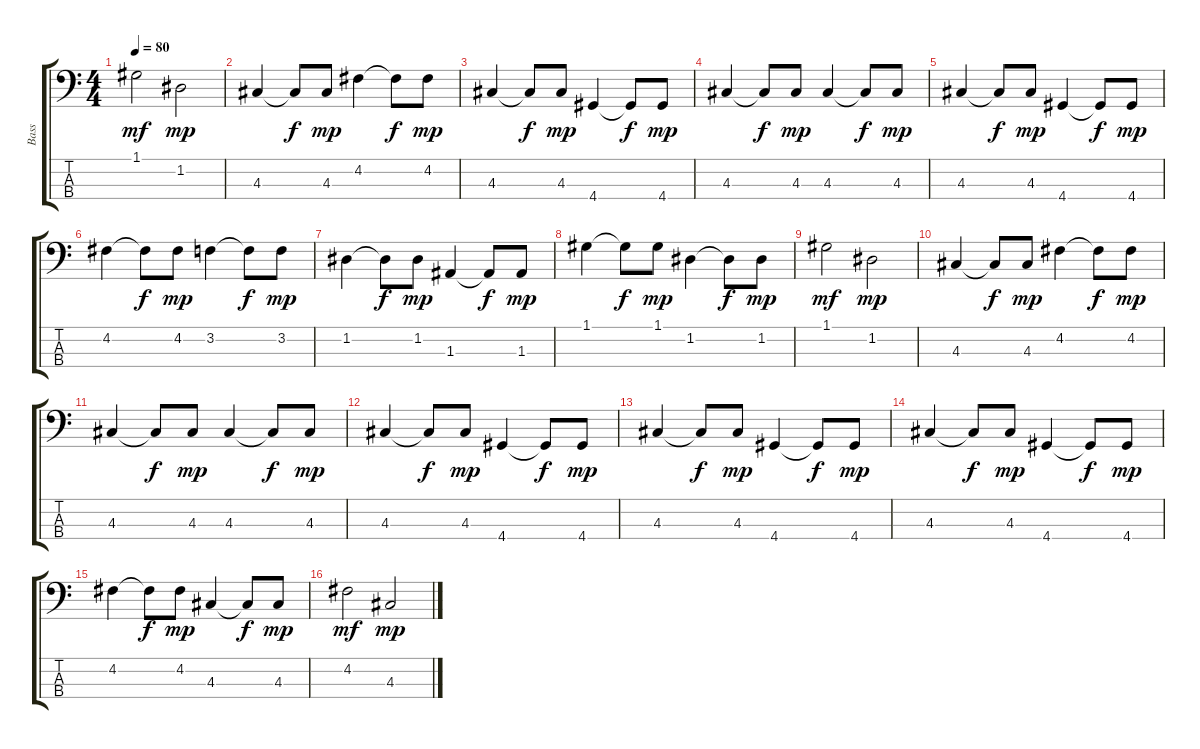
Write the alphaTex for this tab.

\track ("Bass" "Bass") {instrument acousticbass}
\staff {score tabs}
\tuning (G2 D2 A1 E1) {hide}
\ts (4 4)
\tempo 80
\clef f4
\ks c
1.1.2{dy mf} 1.2.2{dy mp} |
4.3.4 4.3{t}.8{dy f} 4.3.8{dy mp} 4.2.4 4.2{t}.8{dy f} 4.2.8{dy mp} |
4.3.4 4.3{t}.8{dy f} 4.3.8{dy mp} 4.4.4 4.4{t}.8{dy f} 4.4.8{dy mp} |
4.3.4 4.3{t}.8{dy f} 4.3.8{dy mp} 4.3.4 4.3{t}.8{dy f} 4.3.8{dy mp} |
4.3.4 4.3{t}.8{dy f} 4.3.8{dy mp} 4.4.4 4.4{t}.8{dy f} 4.4.8{dy mp} |
4.2.4 4.2{t}.8{dy f} 4.2.8{dy mp} 3.2.4 3.2{t}.8{dy f} 3.2.8{dy mp} |
1.2.4 1.2{t}.8{dy f} 1.2.8{dy mp} 1.3.4 1.3{t}.8{dy f} 1.3.8{dy mp} |
1.1.4 1.1{t}.8{dy f} 1.1.8{dy mp} 1.2.4 1.2{t}.8{dy f} 1.2.8{dy mp} |
1.1.2{dy mf} 1.2.2{dy mp} |
4.3.4 4.3{t}.8{dy f} 4.3.8{dy mp} 4.2.4 4.2{t}.8{dy f} 4.2.8{dy mp} |
4.3.4 4.3{t}.8{dy f} 4.3.8{dy mp} 4.3.4 4.3{t}.8{dy f} 4.3.8{dy mp} |
4.3.4 4.3{t}.8{dy f} 4.3.8{dy mp} 4.4.4 4.4{t}.8{dy f} 4.4.8{dy mp} |
4.3.4 4.3{t}.8{dy f} 4.3.8{dy mp} 4.4.4 4.4{t}.8{dy f} 4.4.8{dy mp} |
4.3.4 4.3{t}.8{dy f} 4.3.8{dy mp} 4.4.4 4.4{t}.8{dy f} 4.4.8{dy mp} |
4.2.4 4.2{t}.8{dy f} 4.2.8{dy mp} 4.3.4 4.3{t}.8{dy f} 4.3.8{dy mp} |
4.2.2{dy mf} 4.3.2{dy mp}
